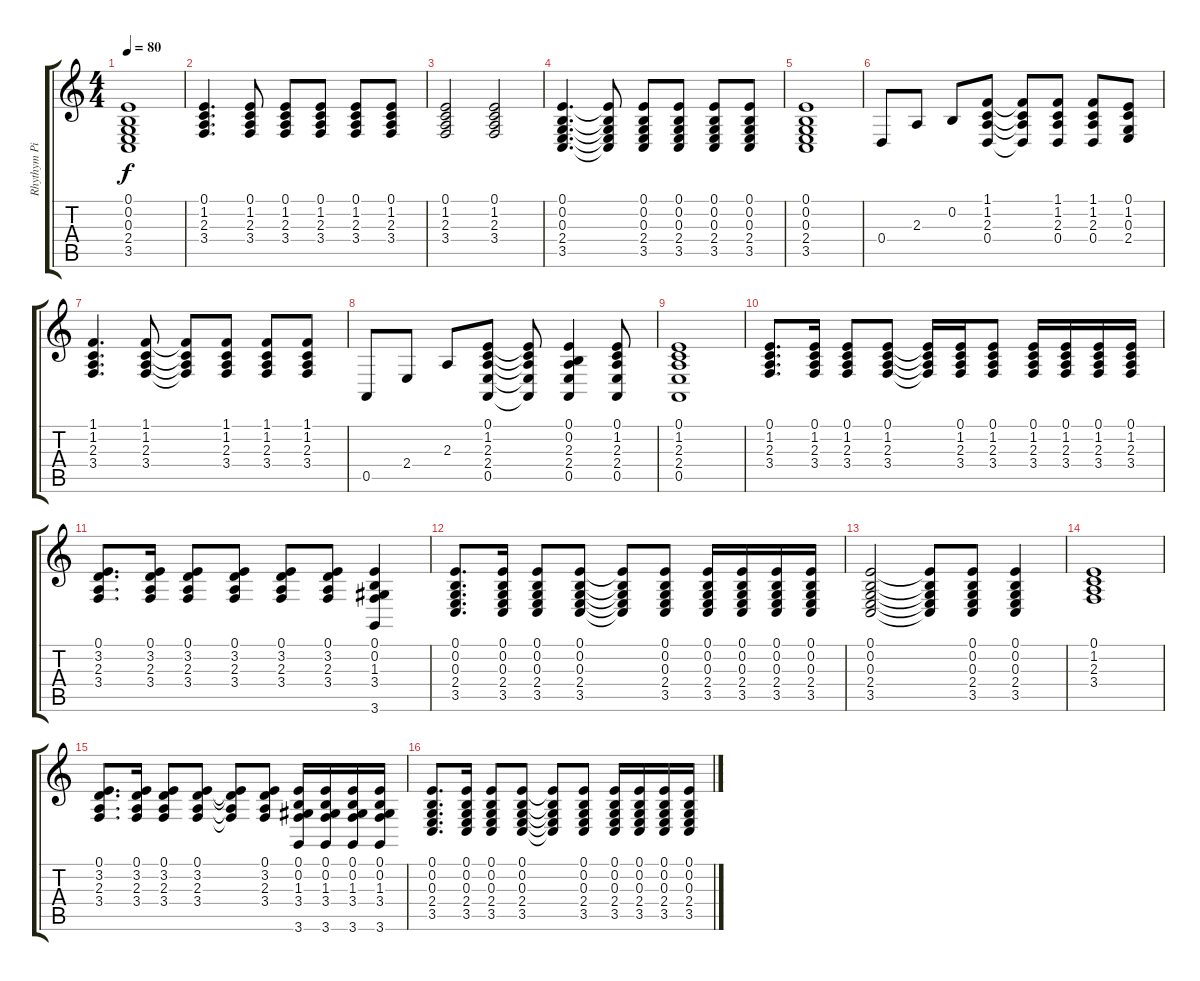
\track ("Rhythym Piano" "Rhythym Pi") {instrument acousticgrandpiano}
\staff {score tabs}
\tuning (E4 B3 G3 D3 A2 E2) {hide}
\ts (4 4)
\tempo 80
\clef g2
\ks c
(0.1 0.2 0.3 2.4 3.5).1{dy f} |
(0.1 1.2 2.3 3.4).4{d} (0.1 1.2 2.3 3.4).8 (0.1 1.2 2.3 3.4).8 (0.1 1.2 2.3 3.4).8 (0.1 1.2 2.3 3.4).8 (0.1 1.2 2.3 3.4).8 |
(0.1 1.2 2.3 3.4).2 (0.1 1.2 2.3 3.4).2 |
(0.1 0.2 0.3 2.4 3.5).4{d} (0.1{t} 0.2{t} 0.3{t} 2.4{t} 3.5{t}).8 (0.1 0.2 0.3 2.4 3.5).8 (0.1 0.2 0.3 2.4 3.5).8 (0.1 0.2 0.3 2.4 3.5).8 (0.1 0.2 0.3 2.4 3.5).8 |
(0.1 0.2 0.3 2.4 3.5).1 |
0.4.8 2.3.8 0.2.8 (1.1 1.2 2.3 0.4).8 (1.1{t} 1.2{t} 2.3{t} 0.4{t}).8 (1.1 1.2 2.3 0.4).8 (1.1 1.2 2.3 0.4).8 (0.1 1.2 0.3 2.4).8 |
(1.1 1.2 2.3 3.4).4{d} (1.1 1.2 2.3 3.4).8 (1.1{t} 1.2{t} 2.3{t} 3.4{t}).8 (1.1 1.2 2.3 3.4).8 (1.1 1.2 2.3 3.4).8 (1.1 1.2 2.3 3.4).8 |
0.5.8 2.4.8 2.3.8 (0.1 1.2 2.3 2.4 0.5).8 (0.1{t} 1.2{t} 2.3{t} 2.4{t} 0.5{t}).8 (0.1 0.2 2.3 2.4 0.5).4 (0.1 1.2 2.3 2.4 0.5).8 |
(0.1 1.2 2.3 2.4 0.5).1 |
(0.1 1.2 2.3 3.4).8{d} (0.1 1.2 2.3 3.4).16 (0.1 1.2 2.3 3.4).8 (0.1 1.2 2.3 3.4).8 (0.1{t} 1.2{t} 2.3{t} 3.4{t}).16 (0.1 1.2 2.3 3.4).16 (0.1 1.2 2.3 3.4).8 (0.1 1.2 2.3 3.4).16 (0.1 1.2 2.3 3.4).16 (0.1 1.2 2.3 3.4).16 (0.1 1.2 2.3 3.4).16 |
(0.1 3.2 2.3 3.4).8{d} (0.1 3.2 2.3 3.4).16 (0.1 3.2 2.3 3.4).8 (0.1 3.2 2.3 3.4).8 (0.1 3.2 2.3 3.4).8 (0.1 3.2 2.3 3.4).8 (0.1 0.2 1.3 3.4 3.6).4 |
(0.1 0.2 0.3 2.4 3.5).8{d} (0.1 0.2 0.3 2.4 3.5).16 (0.1 0.2 0.3 2.4 3.5).8 (0.1 0.2 0.3 2.4 3.5).8 (0.1{t} 0.2{t} 0.3{t} 2.4{t} 3.5{t}).8 (0.1 0.2 0.3 2.4 3.5).8 (0.1 0.2 0.3 2.4 3.5).16 (0.1 0.2 0.3 2.4 3.5).16 (0.1 0.2 0.3 2.4 3.5).16 (0.1 0.2 0.3 2.4 3.5).16 |
(0.1 0.2 0.3 2.4 3.5).2 (0.1{t} 0.2{t} 0.3{t} 2.4{t} 3.5{t}).8 (0.1 0.2 0.3 2.4 3.5).8 (0.1 0.2 0.3 2.4 3.5).4 |
(0.1 1.2 2.3 3.4).1 |
(0.1 3.2 2.3 3.4).8{d} (0.1 3.2 2.3 3.4).16 (0.1 3.2 2.3 3.4).8 (0.1 3.2 2.3 3.4).8 (0.1{t} 3.2{t} 2.3{t} 3.4{t}).8 (0.1 3.2 2.3 3.4).8 (0.1 0.2 1.3 3.4 3.6).16 (0.1 0.2 1.3 3.4 3.6).16 (0.1 0.2 1.3 3.4 3.6).16 (0.1 0.2 1.3 3.4 3.6).16 |
(0.1 0.2 0.3 2.4 3.5).8{d} (0.1 0.2 0.3 2.4 3.5).16 (0.1 0.2 0.3 2.4 3.5).8 (0.1 0.2 0.3 2.4 3.5).8 (0.1{t} 0.2{t} 0.3{t} 2.4{t} 3.5{t}).8 (0.1 0.2 0.3 2.4 3.5).8 (0.1 0.2 0.3 2.4 3.5).16 (0.1 0.2 0.3 2.4 3.5).16 (0.1 0.2 0.3 2.4 3.5).16 (0.1 0.2 0.3 2.4 3.5).16
